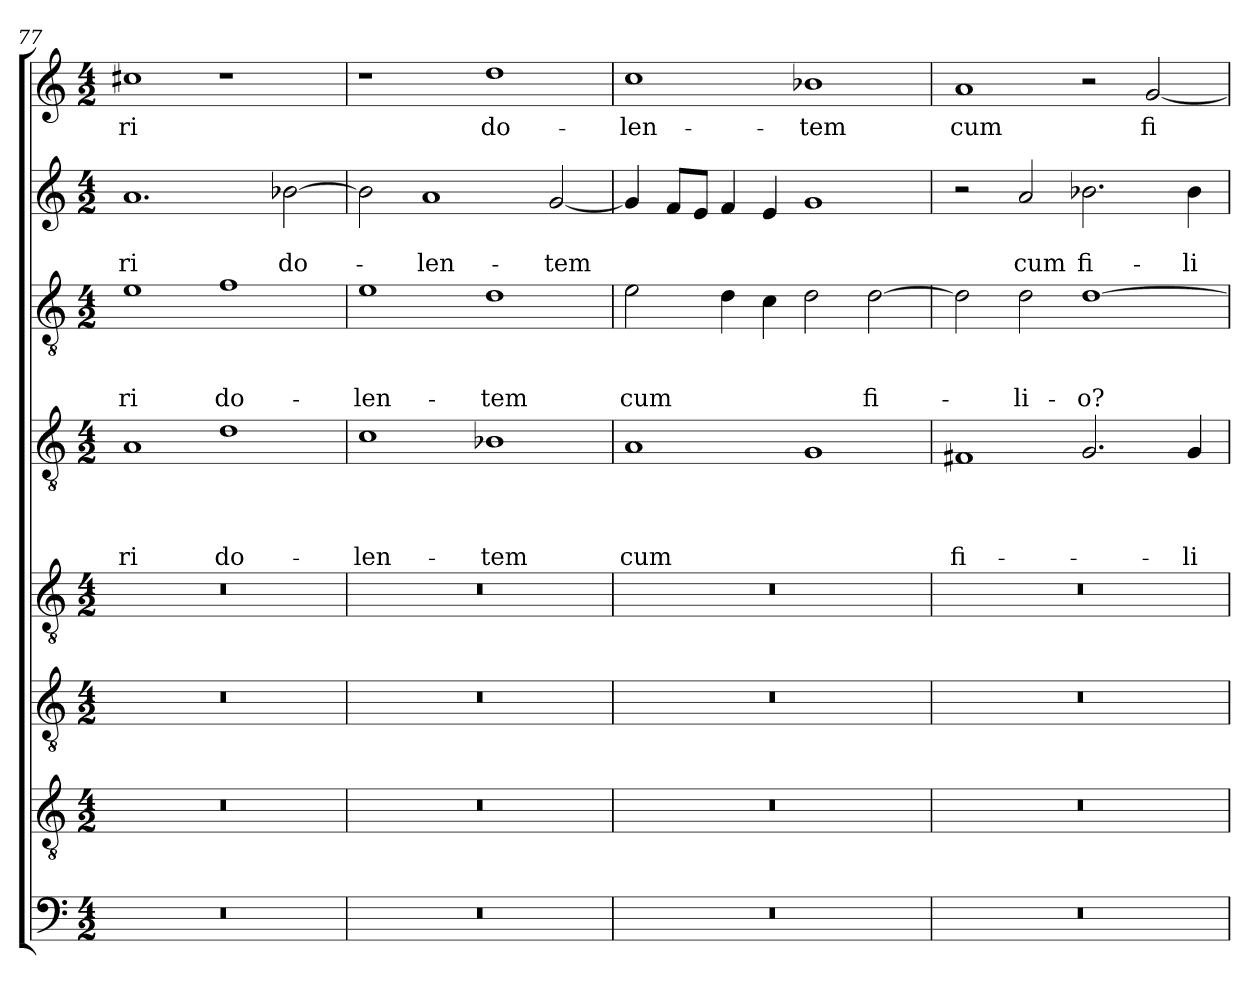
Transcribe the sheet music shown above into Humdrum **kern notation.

**kern	**kern	**kern	**kern	**kern	**text	**text	**text	**text	**kern	**text	**text	**text	**kern	**text	**text	**kern	**text
*part8	*part7	*part6	*part5	*part4	*part4	*part4	*part4	*part4	*part3	*part3	*part3	*part3	*part2	*part2	*part2	*part1	*part1
*staff8	*staff7	*staff6	*staff5	*staff4	*staff4	*staff4	*staff4	*staff4	*staff3	*staff3	*staff3	*staff3	*staff2	*staff2	*staff2	*staff1	*staff1
*clefF4	*clefGv2	*clefGv2	*clefGv2	*clefGv2	*	*	*	*	*clefGv2	*	*	*	*clefG2	*	*	*clefG2	*
*k[]	*k[]	*k[]	*k[]	*k[]	*	*	*	*	*k[]	*	*	*	*k[]	*	*	*k[]	*
*a:	*a:	*a:	*a:	*a:	*	*	*	*	*a:	*	*	*	*a:	*	*	*a:	*
*M4/2	*M4/2	*M4/2	*M4/2	*M4/2	*	*	*	*	*M4/2	*	*	*	*M4/2	*	*	*M4/2	*
=77	=77	=77	=77	=77	=77	=77	=77	=77	=77	=77	=77	=77	=77	=77	=77	=77	=77
!	!	!	!	!	!	!	!	!LO:LY:b	!	!	!	!LO:LY:b	!	!	!LO:LY:b	!	!LO:LY:b
0r	0r	0r	0r	1A	.	.	.	-ri	1e	.	.	-ri	1.a	.	-ri	1cc#X	-ri
!	!	!	!	!	!	!	!	!LO:LY:b	!	!	!	!LO:LY:b	!	!	!	!	!
.	.	.	.	1d	.	.	.	do-	1f	.	.	do-	.	.	.	1r	.
!	!	!	!	!	!	!	!	!	!	!	!	!	!	!	!LO:LY:b	!	!
.	.	.	.	.	.	.	.	.	.	.	.	.	[2b-X\	.	do-	.	.
=78	=78	=78	=78	=78	=78	=78	=78	=78	=78	=78	=78	=78	=78	=78	=78	=78	=78
!	!	!	!	!	!	!	!	!LO:LY:b	!	!	!	!LO:LY:b	!	!	!	!	!
0r	0r	0r	0r	1c	.	.	.	-len-	1e	.	.	-len-	2b-\]	.	.	1r	.
!	!	!	!	!	!	!	!	!	!	!	!	!	!	!	!LO:LY:b	!	!
.	.	.	.	.	.	.	.	.	.	.	.	.	1a	.	-len-	.	.
!	!	!	!	!	!	!	!	!LO:LY:b	!	!	!	!LO:LY:b	!	!	!	!	!LO:LY:b
.	.	.	.	1B-X	.	.	.	-tem	1d	.	.	-tem	.	.	.	1dd	do-
!	!	!	!	!	!	!	!	!	!	!	!	!	!	!	!LO:LY:b	!	!
.	.	.	.	.	.	.	.	.	.	.	.	.	[2g/	.	-tem	.	.
=79	=79	=79	=79	=79	=79	=79	=79	=79	=79	=79	=79	=79	=79	=79	=79	=79	=79
!	!	!	!	!	!	!	!	!LO:LY:b	!	!	!	!LO:LY:b	!	!	!	!	!LO:LY:b
0r	0r	0r	0r	1A	.	.	.	cum	2e\	.	.	cum	4g/]	.	.	1cc	-len-
.	.	.	.	.	.	.	.	.	.	.	.	.	8f/L	.	.	.	.
.	.	.	.	.	.	.	.	.	.	.	.	.	8e/J	.	.	.	.
.	.	.	.	.	.	.	.	.	4d\	.	.	.	4f/	.	.	.	.
.	.	.	.	.	.	.	.	.	4c\	.	.	.	4e/	.	.	.	.
!	!	!	!	!	!	!	!	!	!	!	!	!	!	!	!	!	!LO:LY:b
.	.	.	.	1G	.	.	.	.	2d\	.	.	.	1g	.	.	1b-X	-tem
!	!	!	!	!	!	!	!	!	!	!	!	!LO:LY:b	!	!	!	!	!
.	.	.	.	.	.	.	.	.	[2d\	.	.	fi-	.	.	.	.	.
=80	=80	=80	=80	=80	=80	=80	=80	=80	=80	=80	=80	=80	=80	=80	=80	=80	=80
!	!	!	!	!	!	!	!	!LO:LY:b	!	!	!	!	!	!	!	!	!LO:LY:b
0r	0r	0r	0r	1F#X	.	.	.	fi-	2d\]	.	.	.	2r	.	.	1a	cum
!	!	!	!	!	!	!	!	!	!	!	!	!LO:LY:b	!	!	!LO:LY:b	!	!
.	.	.	.	.	.	.	.	.	2d\	.	.	-li-	2a/	.	cum	.	.
!	!	!	!	!	!	!	!	!	!	!	!	!LO:LY:b	!	!	!LO:LY:b	!	!
.	.	.	.	2.G/	.	.	.	.	[1d	.	.	-o?	2.b-X\	.	fi-	2r	.
!	!	!	!	!	!	!	!	!	!	!	!	!	!	!	!	!	!LO:LY:b
.	.	.	.	.	.	.	.	.	.	.	.	.	.	.	.	[2g/	fi-
!	!	!	!	!	!	!	!	!LO:LY:b	!	!	!	!	!	!	!LO:LY:b	!	!
.	.	.	.	4G/	.	.	.	-li-	.	.	.	.	4b-\	.	-li-	.	.
=	=	=	=	=	=	=	=	=	=	=	=	=	=	=	=	=	=
*-	*-	*-	*-	*-	*-	*-	*-	*-	*-	*-	*-	*-	*-	*-	*-	*-	*-
